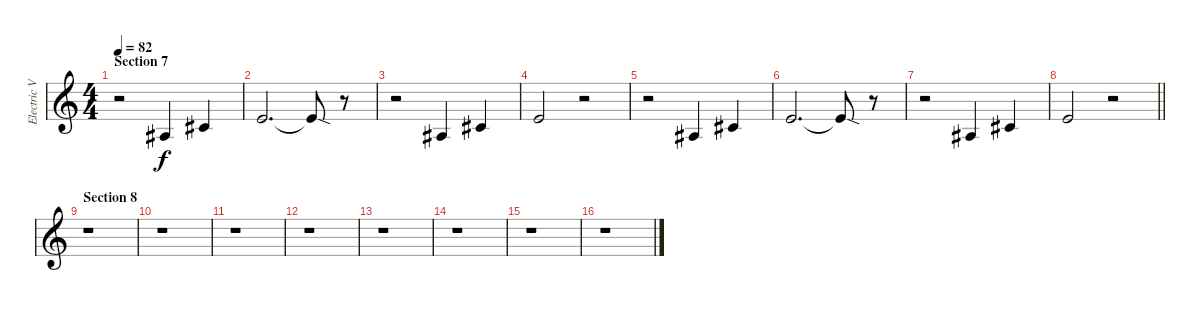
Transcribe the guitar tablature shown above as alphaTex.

\track ("Electric Violin 2" "Electric V") {instrument violin}
\staff {score}
\tuning (E5 A4 D4 G3) {hide}
\ts (4 4)
\section ("" "Section 7")
\tempo 82
\clef g2
\ks c
r.2{dy f} 3.4.4 6.4.4 |
9.4.2{d} 9.4{sod t}.8 r.8 |
r.2 3.4.4 6.4.4 |
9.4.2 r.2 |
r.2 3.4.4 6.4.4 |
9.4.2{d} 9.4{sod t}.8 r.8 |
r.2 3.4.4 6.4.4 |
\barLineRight lightlight
9.4.2 r.2 |
\section ("" "Section 8")
r.1 |
r.1 |
r.1 |
r.1 |
r.1 |
r.1 |
r.1 |
r.1
